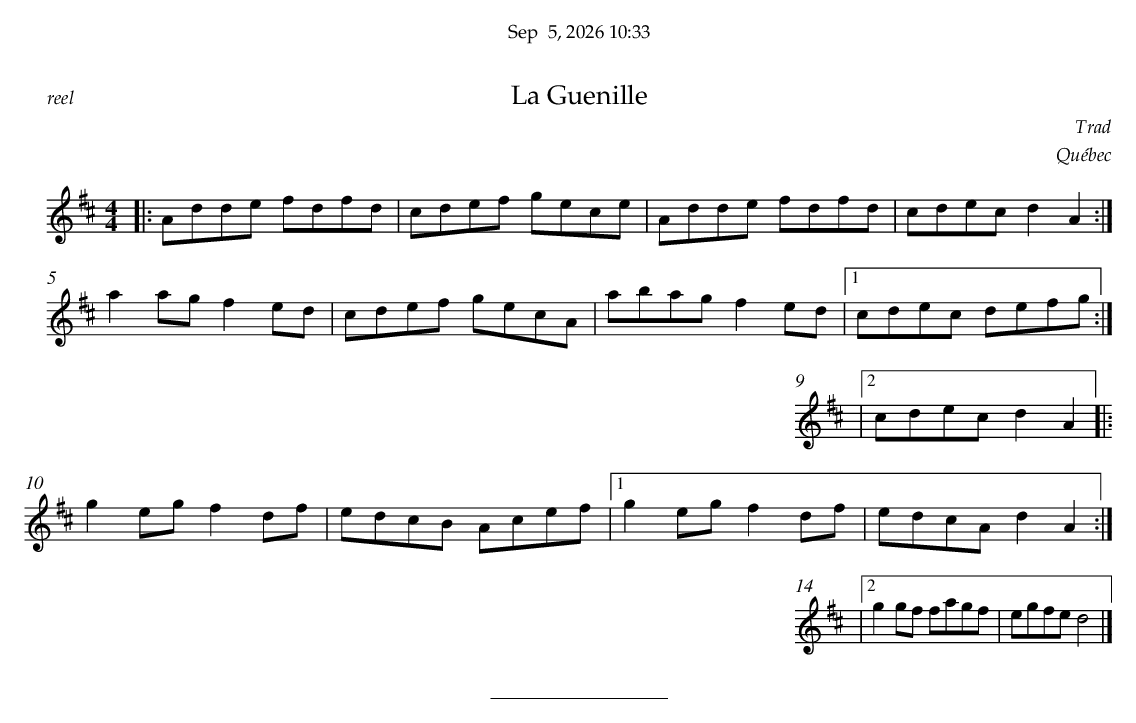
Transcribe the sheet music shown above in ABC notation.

X:1
T:La Guenille
C:Trad
O:Québec
M:4/4
L:1/8
K:Dmaj
|: Adde fdfd | cdef gece | Adde fdfd | cdec d2A2 :|
a2ag f2ed | cdef gecA | abag f2ed |1 cdec defg :|
|2 cdec d2A2 |:
g2eg f2df | edcB Acef |1 g2eg f2df | edcA d2A2 :|
|2 g2gf fagf | egfe d4 |]
